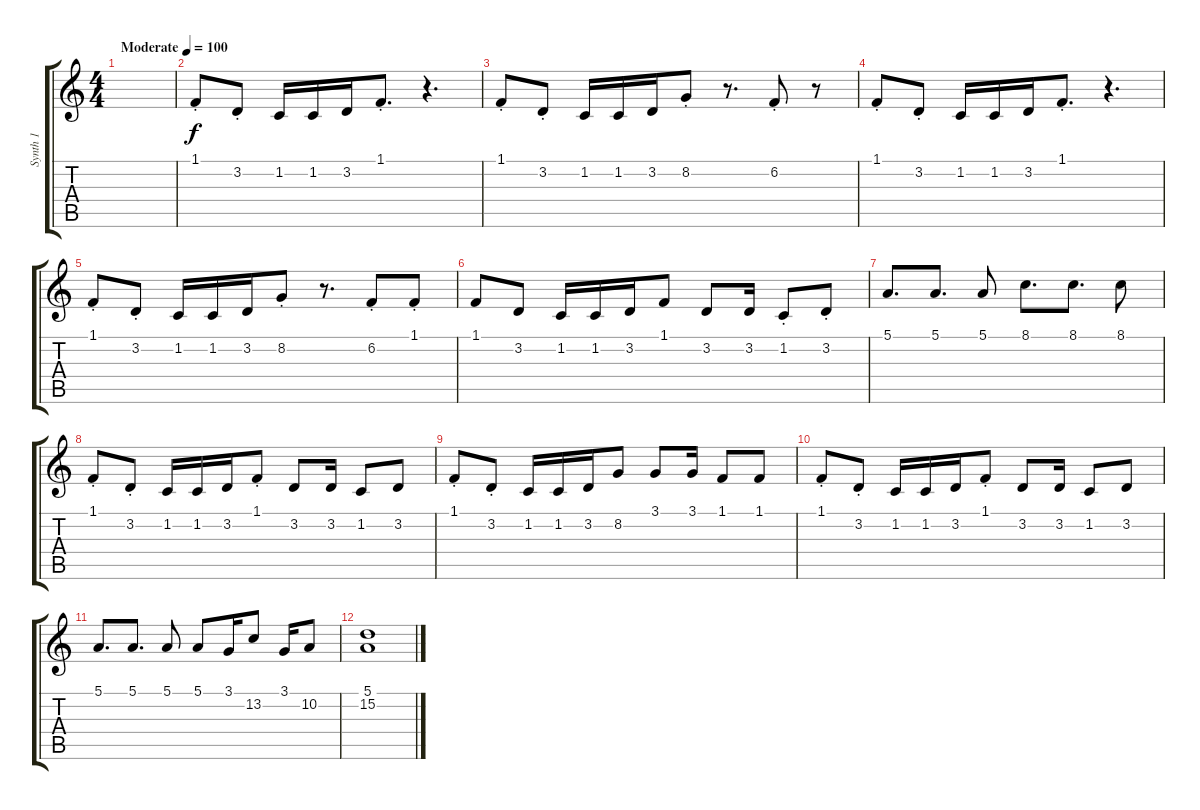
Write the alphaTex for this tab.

\track ("Synth 1" "Synth 1") {instrument kalimba}
\staff {score tabs}
\tuning (E4 B3 G3 D3 A2 E2) {hide}
\ts (4 4)
\tempo (100 "Moderate")
\clef g2
\ks c
|
1.1{st}.8 3.2{st}.8 1.2.16 1.2.16 3.2.16 1.1{st}.8{d} r.4{d} |
1.1{st}.8 3.2{st}.8 1.2.16 1.2.16 3.2.16 8.2{st}.8 r.8{d} 6.2{st}.8 r.8 |
1.1{st}.8 3.2{st}.8 1.2.16 1.2.16 3.2.16 1.1{st}.8{d} r.4{d} |
1.1{st}.8 3.2{st}.8 1.2.16 1.2.16 3.2.16 8.2{st}.8 r.8{d} 6.2{st}.8 1.1{st}.8 |
1.1.8 3.2.8 1.2.16 1.2.16 3.2.16 1.1.8 3.2.8 3.2.16 1.2{st}.8 3.2{st}.8 |
5.1.8{d} 5.1.8{d} 5.1.8 8.1.8{d} 8.1.8{d} 8.1.8 |
1.1{st}.8 3.2{st}.8 1.2.16 1.2.16 3.2.16 1.1{st}.8 3.2.8 3.2.16 1.2.8 3.2.8 |
1.1{st}.8 3.2{st}.8 1.2.16 1.2.16 3.2.16 8.2.8 3.1.8 3.1.16 1.1.8 1.1.8 |
1.1{st}.8 3.2{st}.8 1.2.16 1.2.16 3.2.16 1.1{st}.8 3.2.8 3.2.16 1.2.8 3.2.8 |
5.1.8{d} 5.1.8{d} 5.1.8 5.1.8 3.1.16 13.2.8 3.1.16 10.2.8 |
(5.1 15.2).1
